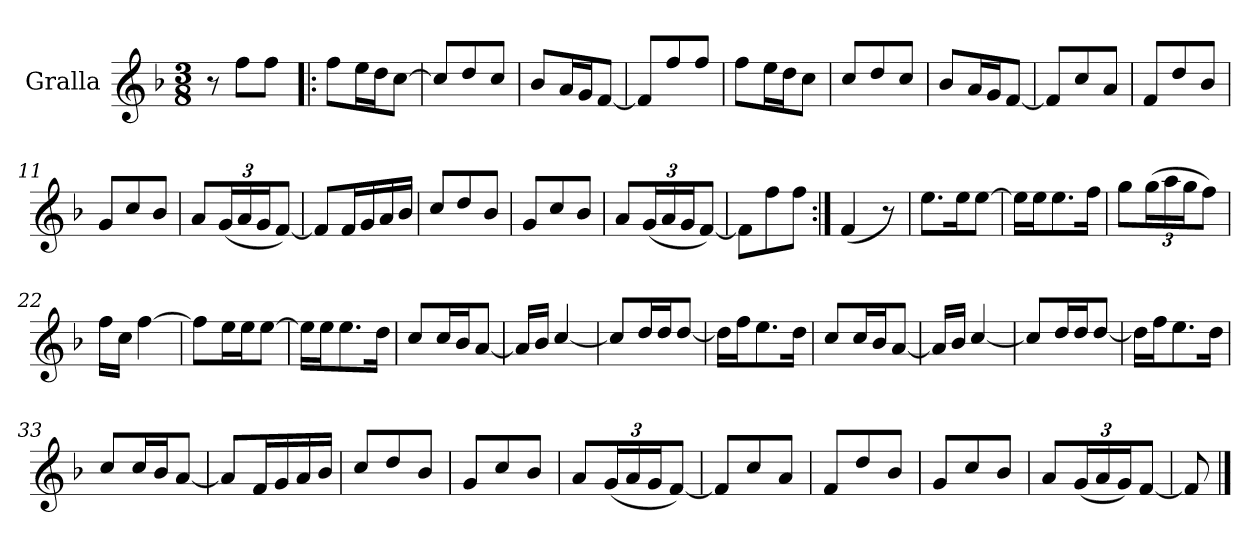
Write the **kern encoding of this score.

**kern
*part1
*staff1
*I"Gralla
*I'Gr.
*clefG2
*k[b-]
*M3/8
*MM120
=1
8r
8ff\L
8ff\J
=2!|:
8ff\L
16ee\L
16dd\J
[8cc\J
=3
8cc/L]
8dd/
8cc/J
=4
8b-/L
16a/L
16g/J
[8f/J
=5
8f/L]
8ff/
8ff/J
=6
8ff\L
16ee\L
16dd\J
8cc\J
!!LO:LB:g=z
=7
8cc/L
8dd/
8cc/J
=8
8b-/L
16a/L
16g/J
[8f/J
=9
8f/L]
8cc/
8a/J
=10
8f/L
8dd/
8b-/J
=11
8g/L
8cc/
8b-/J
=12
8a/L
*Xbrackettup
(<24g/L
24a/
24g/J
[8f/J)
=13
8f/L]
16f/L
16g/
16a/
16b-/JJ
!!LO:LB:g=z
=14
8cc/L
8dd/
8b-/J
=15
8g/L
8cc/
8b-/J
=16
8a/L
(<24g/L
24a/
24g/J
[8f/J)
=17
8f\L]
8ff\
8ff\J
=18:|!
(<4f/
8r)
=19
8.ee\L
16ee\K
[8ee\J
=20
16ee\LL]
16ee\J
8.ee\
16ff\Jk
=21
8gg\L
(>24gg\L
24aa\
24gg\J
8ff\J)
!!LO:LB:g=z
=22
16ff\LL
16cc\JJ
[4ff\
=23
8ff\L]
16ee\L
16ee\J
[8ee\J
=24
16ee\LL]
16ee\J
8.ee\
16dd\Jk
=25
8cc/L
16cc/L
16b-/J
[8a/J
=26
16a/LL]
16b-/JJ
[4cc/
=27
8cc/L]
16dd/L
16dd/J
[8dd/J
=28
16dd\LL]
16ff\J
8.ee\
16dd\Jk
!!LO:LB:g=z
=29
8cc/L
16cc/L
16b-/J
[8a/J
=30
16a/LL]
16b-/JJ
[4cc/
=31
8cc/L]
16dd/L
16dd/J
[8dd/J
=32
16dd\LL]
16ff\J
8.ee\
16dd\Jk
=33
8cc/L
16cc/L
16b-/J
[8a/J
=34
8a/L]
16f/L
16g/
16a/
16b-/JJ
=35
8cc/L
8dd/
8b-/J
=36
8g/L
8cc/
8b-/J
!!LO:LB:g=z
=37
8a/L
(<24g/L
24a/
24g/J
[8f/J)
=38
8f/L]
8cc/
8a/J
=39
8f/L
8dd/
8b-/J
=40
8g/L
8cc/
8b-/J
=41
8a/L
(<24g/L
24a/
24g/J)
[8f/J
=42
8f/]
==
*-
